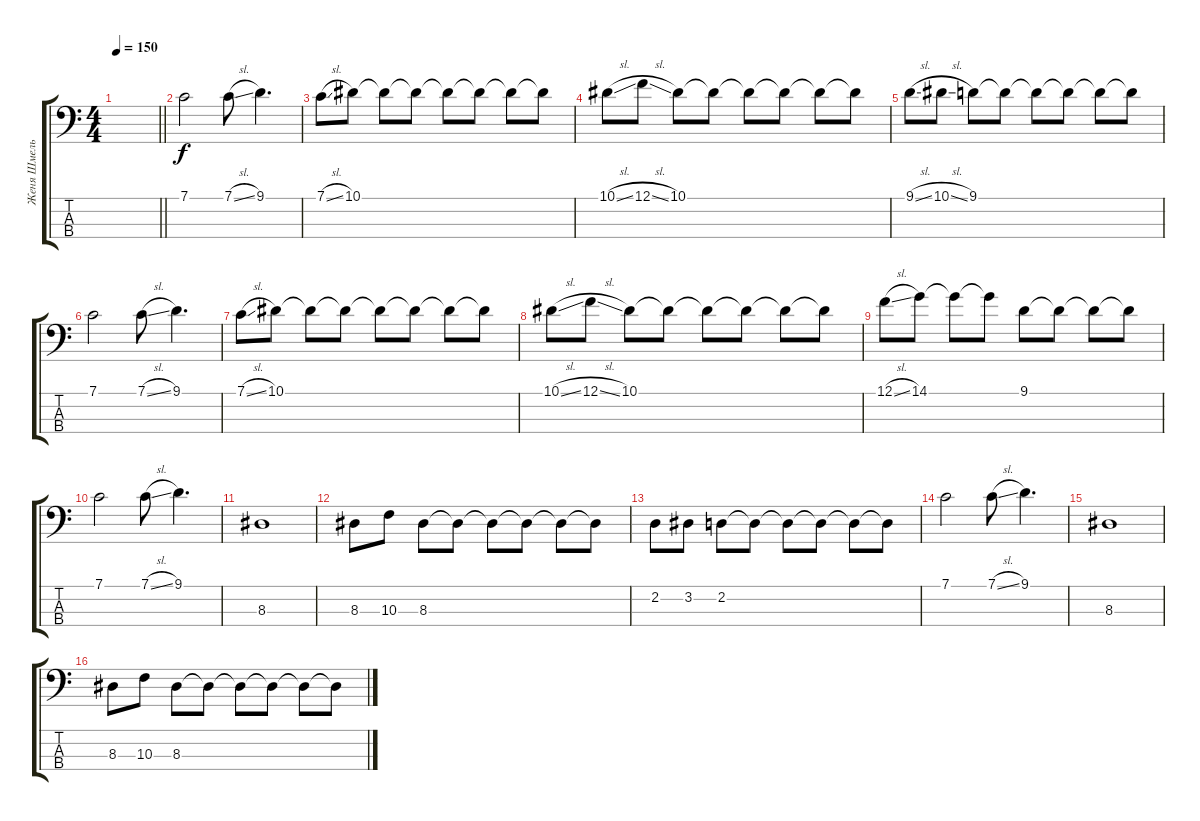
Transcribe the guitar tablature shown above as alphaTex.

\track ("Женя Шмель" "Женя Шмель") {instrument electricbassfinger}
\staff {score tabs}
\tuning (F2 C2 G1 D1) {hide}
\ts (4 4)
\tempo 150
\clef f4
\barLineRight lightlight
\ks c
|
\section ("" "")
7.1.2 7.1{sl}.8 9.1.4{d} |
7.1{sl}.8 10.1.8 10.1{t}.8 10.1{t}.8 10.1{t}.8 10.1{t}.8 10.1{t}.8 10.1{t}.8 |
10.1{sl}.8 12.1{sl}.8 10.1.8 10.1{t}.8 10.1{t}.8 10.1{t}.8 10.1{t}.8 10.1{t}.8 |
9.1{sl}.8 10.1{sl}.8 9.1.8 9.1{t}.8 9.1{t}.8 9.1{t}.8 9.1{t}.8 9.1{t}.8 |
7.1.2 7.1{sl}.8 9.1.4{d} |
7.1{sl}.8 10.1.8 10.1{t}.8 10.1{t}.8 10.1{t}.8 10.1{t}.8 10.1{t}.8 10.1{t}.8 |
10.1{sl}.8 12.1{sl}.8 10.1.8 10.1{t}.8 10.1{t}.8 10.1{t}.8 10.1{t}.8 10.1{t}.8 |
12.1{sl}.8 14.1.8 14.1{t}.8 14.1{t}.8 9.1.8 9.1{t}.8 9.1{t}.8 9.1{t}.8 |
7.1.2 7.1{sl}.8 9.1.4{d} |
8.3.1 |
8.3.8 10.3.8 8.3.8 8.3{t}.8 8.3{t}.8 8.3{t}.8 8.3{t}.8 8.3{t}.8 |
2.2.8 3.2.8 2.2.8 2.2{t}.8 2.2{t}.8 2.2{t}.8 2.2{t}.8 2.2{t}.8 |
7.1.2 7.1{sl}.8 9.1.4{d} |
8.3.1 |
8.3.8 10.3.8 8.3.8 8.3{t}.8 8.3{t}.8 8.3{t}.8 8.3{t}.8 8.3{t}.8
